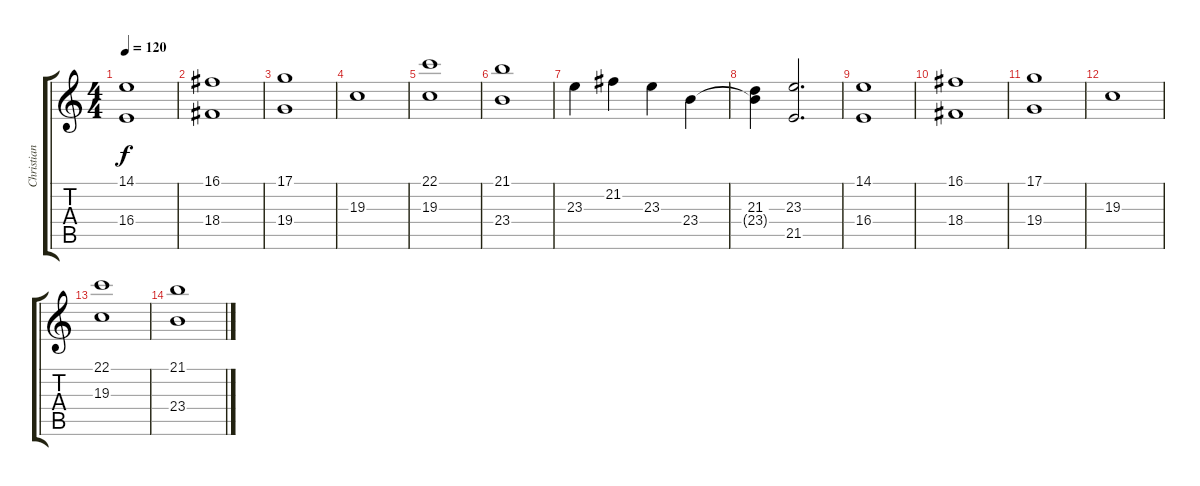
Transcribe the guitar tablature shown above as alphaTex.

\track ("Christian Lorenz - Keyboard II" "Christian ") {instrument pad3polysynth}
\staff {score tabs}
\tuning (D4 A3 F3 C3 G2 C2) {hide}
\ts (4 4)
\tempo 120
\clef g2
\ks c
(14.1 16.4).1{dy f volume 10 instrument choiraahs} |
(16.1 18.4).1 |
(17.1 19.4).1 |
19.3.1 |
(22.1 19.3).1 |
(21.1 23.4).1 |
23.3.4 21.2.4 23.3.4 23.4.4 |
(21.3 23.4{t}).4 (23.3 21.5).2{d} |
(14.1 16.4).1{volume 10 instrument choiraahs} |
(16.1 18.4).1 |
(17.1 19.4).1 |
19.3.1 |
(22.1 19.3).1 |
(21.1 23.4).1
